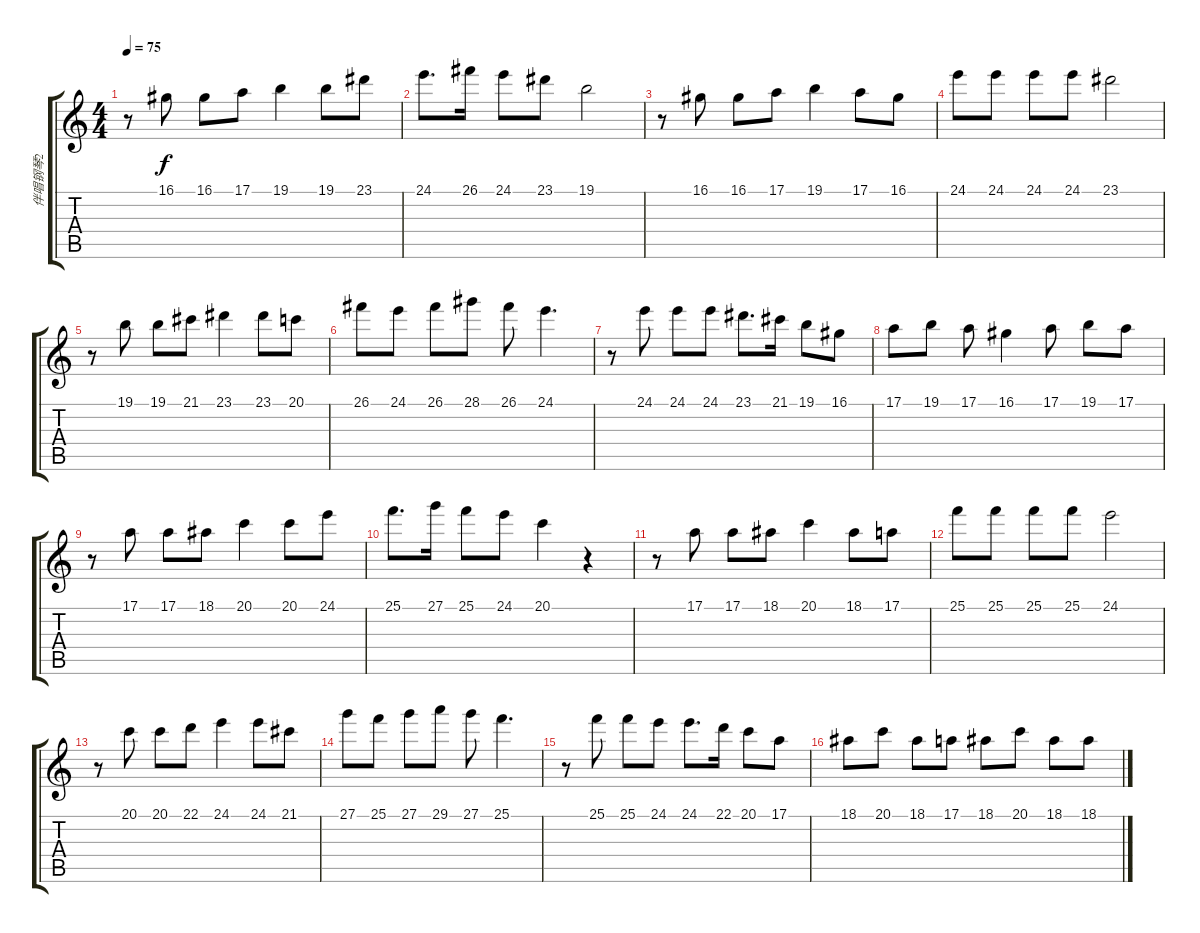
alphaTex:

\track ("伴唱钢琴2" "伴唱钢琴2") {instrument voiceoohs}
\staff {score tabs}
\tuning (E4 B3 G3 D3 A2 E2) {hide}
\ts (4 4)
\tempo 75
\clef g2
\ks c
r.8{dy f} 16.1.8 16.1.8 17.1.8 19.1.4 19.1.8 23.1.8 |
24.1.8{d} 26.1.16 24.1.8 23.1.8 19.1.2 |
r.8 16.1.8 16.1.8 17.1.8 19.1.4 17.1.8 16.1.8 |
24.1.8 24.1.8 24.1.8 24.1.8 23.1.2 |
r.8 19.1.8 19.1.8 21.1.8 23.1.4 23.1.8 20.1.8 |
26.1.8 24.1.8 26.1.8 28.1.8 26.1.8 24.1.4{d} |
r.8 24.1.8 24.1.8 24.1.8 23.1.8{d} 21.1.16 19.1.8 16.1.8 |
17.1.8 19.1.8 17.1.8 16.1.4 17.1.8 19.1.8 17.1.8 |
r.8 17.1.8 17.1.8 18.1.8 20.1.4 20.1.8 24.1.8 |
25.1.8{d} 27.1.16 25.1.8 24.1.8 20.1.4 r.4 |
r.8 17.1.8 17.1.8 18.1.8 20.1.4 18.1.8 17.1.8 |
25.1.8 25.1.8 25.1.8 25.1.8 24.1.2 |
r.8 20.1.8 20.1.8 22.1.8 24.1.4 24.1.8 21.1.8 |
27.1.8 25.1.8 27.1.8 29.1.8 27.1.8 25.1.4{d} |
r.8 25.1.8 25.1.8 24.1.8 24.1.8{d} 22.1.16 20.1.8 17.1.8 |
18.1.8 20.1.8 18.1.8 17.1.8 18.1.8 20.1.8 18.1.8 18.1.8
